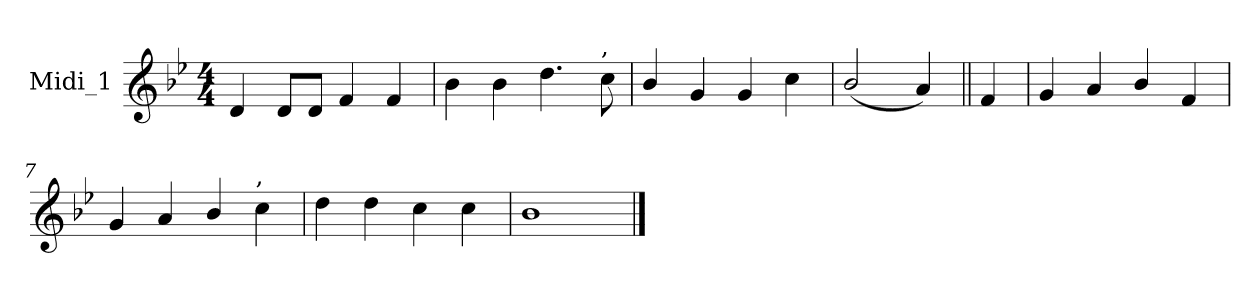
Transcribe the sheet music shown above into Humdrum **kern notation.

**kern
*part1
*staff1
*I"Midi_1
*clefG2
*k[b-e-]
*B-:
*M4/4
=1
4d
8dL
8dJ
4f
4f
=2
4b-
4b-
4.dd
!LO:TX:a:t=,
8cc
=3
4b-/
4g
4g
4cc
=4
(<2b-/
4a)
!!LO:LB:g=z
=5||
4f
=6
4g
4a
4b-/
4f/
=7
4g/
4a/
4b-/
!LO:TX:a:t=,
4cc
=8
4dd
4dd
4cc
4cc
=9
1b-
==
*-
